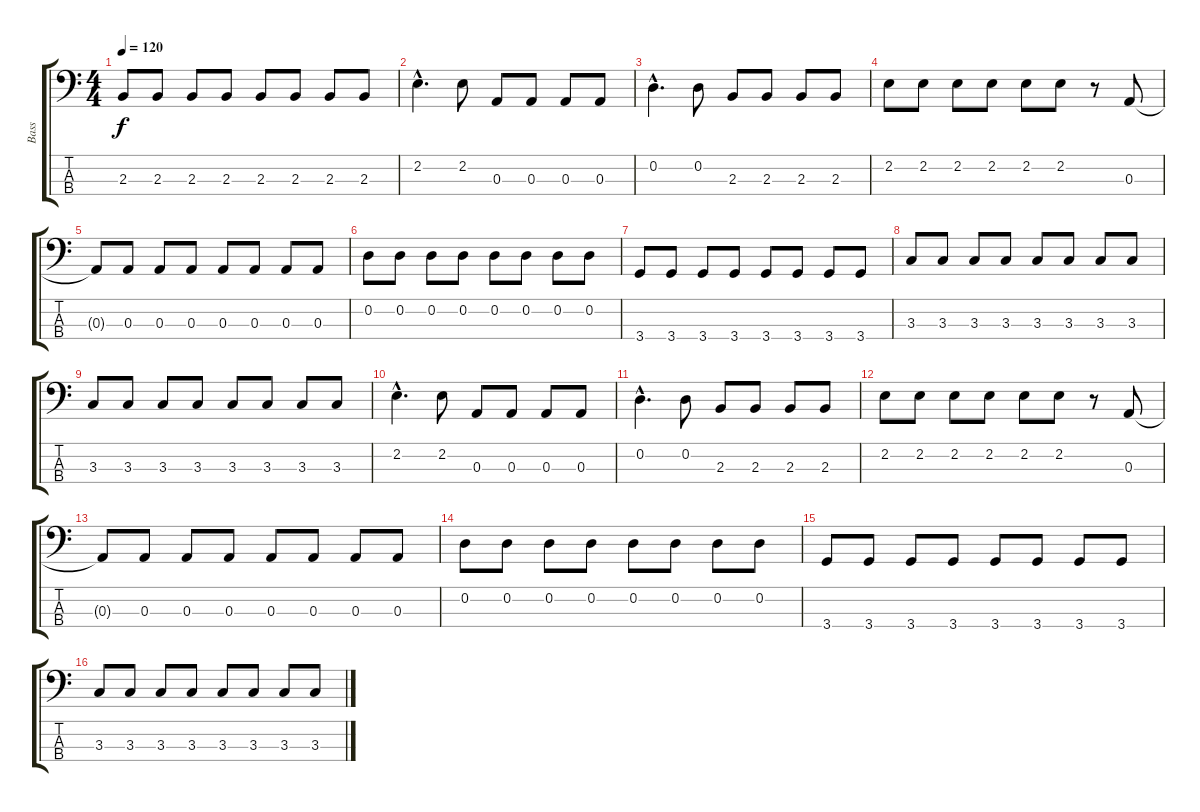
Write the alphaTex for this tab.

\track ("Bass" "Bass") {instrument electricbasspick}
\staff {score tabs}
\tuning (G2 D2 A1 E1) {hide}
\ts (4 4)
\tempo 120
\clef f4
\ks c
2.3.8{dy f} 2.3.8 2.3.8 2.3.8 2.3.8 2.3.8 2.3.8 2.3.8 |
2.2{hac}.4{d} 2.2.8 0.3.8 0.3.8 0.3.8 0.3.8 |
0.2{hac}.4{d} 0.2.8 2.3.8 2.3.8 2.3.8 2.3.8 |
2.2.8 2.2.8 2.2.8 2.2.8 2.2.8 2.2.8 r.8 0.3.8 |
0.3{t}.8 0.3.8 0.3.8 0.3.8 0.3.8 0.3.8 0.3.8 0.3.8 |
0.2.8 0.2.8 0.2.8 0.2.8 0.2.8 0.2.8 0.2.8 0.2.8 |
3.4.8 3.4.8 3.4.8 3.4.8 3.4.8 3.4.8 3.4.8 3.4.8 |
3.3.8 3.3.8 3.3.8 3.3.8 3.3.8 3.3.8 3.3.8 3.3.8 |
3.3.8 3.3.8 3.3.8 3.3.8 3.3.8 3.3.8 3.3.8 3.3.8 |
2.2{hac}.4{d} 2.2.8 0.3.8 0.3.8 0.3.8 0.3.8 |
0.2{hac}.4{d} 0.2.8 2.3.8 2.3.8 2.3.8 2.3.8 |
2.2.8 2.2.8 2.2.8 2.2.8 2.2.8 2.2.8 r.8 0.3.8 |
0.3{t}.8 0.3.8 0.3.8 0.3.8 0.3.8 0.3.8 0.3.8 0.3.8 |
0.2.8 0.2.8 0.2.8 0.2.8 0.2.8 0.2.8 0.2.8 0.2.8 |
3.4.8 3.4.8 3.4.8 3.4.8 3.4.8 3.4.8 3.4.8 3.4.8 |
3.3.8 3.3.8 3.3.8 3.3.8 3.3.8 3.3.8 3.3.8 3.3.8
